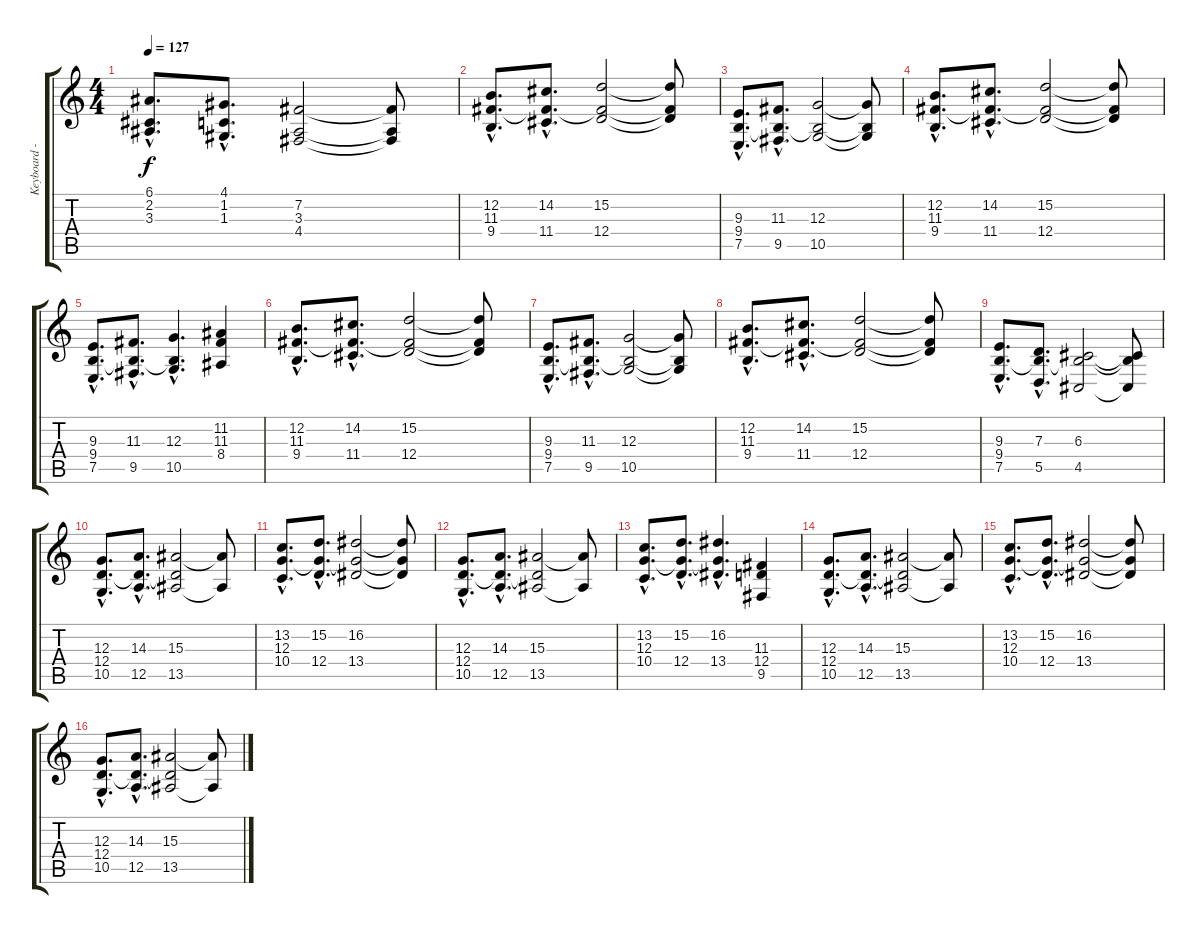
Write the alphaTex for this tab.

\track ("Keyboard - Strings" "Keyboard -") {instrument stringensemble1}
\staff {score tabs}
\tuning (E4 B3 G3 D3 A2 E2) {hide}
\ts (4 4)
\tempo 127
\clef g2
\ks c
(6.1{hac} 2.2{hac} 3.3{hac}).8{d dy f} (4.1{hac} 1.2{hac} 1.3{hac}).8{d} (7.2 3.3 4.4).2 (7.2{t} 3.3{t} 4.4{t}).8 |
(12.2{hac} 11.3{hac} 9.4{hac}).8{d} (14.2{hac} 11.3{hac t} 11.4{hac}).8{d} (15.2 11.3{t} 12.4).2 (15.2{t} 11.3{t} 12.4{t}).8 |
(9.3{hac} 9.4{hac} 7.5{hac}).8{d} (11.3{hac} 9.4{hac t} 9.5{hac}).8{d} (12.3 9.4{t} 10.5).2 (12.3{t} 9.4{t} 10.5{t}).8 |
(12.2{hac} 11.3{hac} 9.4{hac}).8{d} (14.2{hac} 11.3{hac t} 11.4{hac}).8{d} (15.2 11.3{t} 12.4).2 (15.2{t} 11.3{t} 12.4{t}).8 |
(9.3{hac} 9.4{hac} 7.5{hac}).8{d} (11.3{hac} 9.4{hac t} 9.5{hac}).8{d} (12.3{hac} 9.4{hac t} 10.5{hac}).4{d} (11.2 11.3 8.4).4 |
(12.2{hac} 11.3{hac} 9.4{hac}).8{d} (14.2{hac} 11.3{hac t} 11.4{hac}).8{d} (15.2 11.3{t} 12.4).2 (15.2{t} 11.3{t} 12.4{t}).8 |
(9.3{hac} 9.4{hac} 7.5{hac}).8{d} (11.3{hac} 9.4{hac t} 9.5{hac}).8{d} (12.3 9.4{t} 10.5).2 (12.3{t} 9.4{t} 10.5{t}).8 |
(12.2{hac} 11.3{hac} 9.4{hac}).8{d} (14.2{hac} 11.3{hac t} 11.4{hac}).8{d} (15.2 11.3{t} 12.4).2 (15.2{t} 11.3{t} 12.4{t}).8 |
(9.3{hac} 9.4{hac} 7.5{hac}).8{d} (7.3{hac} 9.4{hac t} 5.5{hac}).8{d} (6.3 9.4{t} 4.5).2 (6.3{t} 9.4{t} 4.5{t}).8 |
(12.3{hac} 12.4{hac} 10.5{hac}).8{d} (14.3{hac} 12.4{hac t} 12.5{hac}).8{d} (15.3 12.4{t} 13.5).2 (15.3{t} 13.5{t}).8 |
(13.2{hac} 12.3{hac} 10.4{hac}).8{d} (15.2{hac} 12.3{hac t} 12.4{hac}).8{d} (16.2 12.3{t} 13.4).2 (16.2{t} 12.3{t} 13.4{t}).8 |
(12.3{hac} 12.4{hac} 10.5{hac}).8{d} (14.3{hac} 12.4{hac t} 12.5{hac}).8{d} (15.3 12.4{t} 13.5).2 (15.3{t} 13.5{t}).8 |
(13.2{hac} 12.3{hac} 10.4{hac}).8{d} (15.2{hac} 12.3{hac t} 12.4{hac}).8{d} (16.2{hac} 12.3{hac t} 13.4{hac}).4{d} (11.3 12.4 9.5).4 |
(12.3{hac} 12.4{hac} 10.5{hac}).8{d} (14.3{hac} 12.4{hac t} 12.5{hac}).8{d} (15.3 12.4{t} 13.5).2 (15.3{t} 13.5{t}).8 |
(13.2{hac} 12.3{hac} 10.4{hac}).8{d} (15.2{hac} 12.3{hac t} 12.4{hac}).8{d} (16.2 12.3{t} 13.4).2 (16.2{t} 12.3{t} 13.4{t}).8 |
(12.3{hac} 12.4{hac} 10.5{hac}).8{d} (14.3{hac} 12.4{hac t} 12.5{hac}).8{d} (15.3 12.4{t} 13.5).2 (15.3{t} 13.5{t}).8
